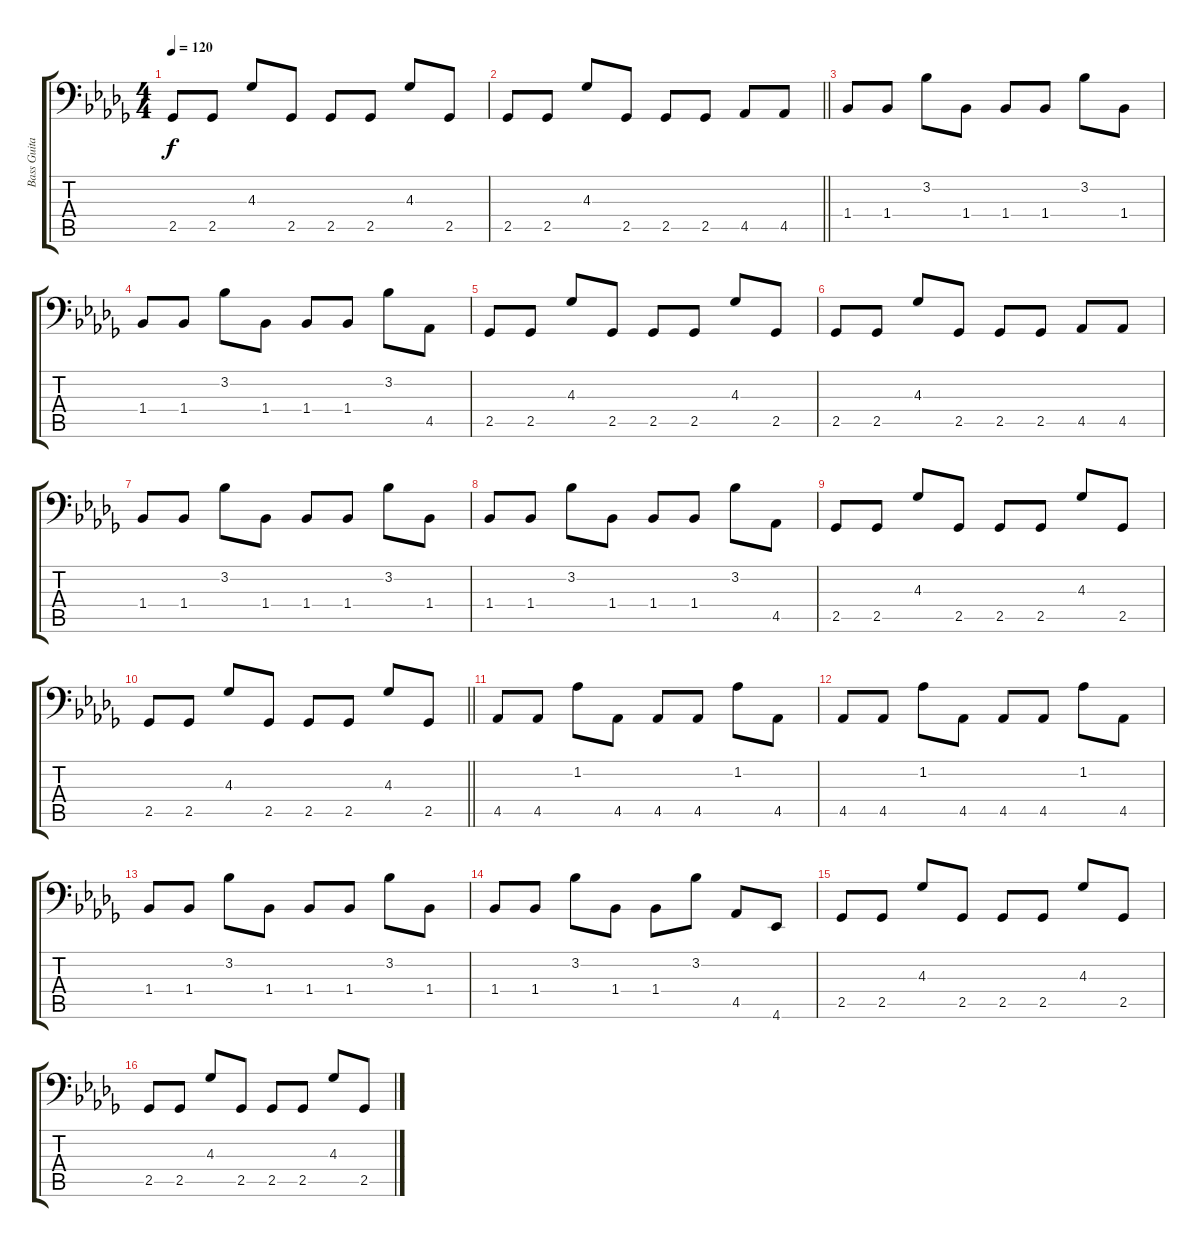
\track ("Bass Guitar" "Bass Guita") {instrument electricbassfinger}
\staff {score tabs}
\tuning (C3 G2 D2 A1 E1 B0) {hide}
\ts (4 4)
\tempo 120
\clef f4
\ks db
2.5.8{dy f} 2.5.8 4.3.8 2.5.8 2.5.8 2.5.8 4.3.8 2.5.8 |
\barLineRight lightlight
2.5.8 2.5.8 4.3.8 2.5.8 2.5.8 2.5.8 4.5.8 4.5.8 |
1.4.8 1.4.8 3.2.8 1.4.8 1.4.8 1.4.8 3.2.8 1.4.8 |
1.4.8 1.4.8 3.2.8 1.4.8 1.4.8 1.4.8 3.2.8 4.5.8 |
2.5.8 2.5.8 4.3.8 2.5.8 2.5.8 2.5.8 4.3.8 2.5.8 |
2.5.8 2.5.8 4.3.8 2.5.8 2.5.8 2.5.8 4.5.8 4.5.8 |
1.4.8 1.4.8 3.2.8 1.4.8 1.4.8 1.4.8 3.2.8 1.4.8 |
1.4.8 1.4.8 3.2.8 1.4.8 1.4.8 1.4.8 3.2.8 4.5.8 |
2.5.8 2.5.8 4.3.8 2.5.8 2.5.8 2.5.8 4.3.8 2.5.8 |
\barLineRight lightlight
2.5.8 2.5.8 4.3.8 2.5.8 2.5.8 2.5.8 4.3.8 2.5.8 |
4.5.8 4.5.8 1.2.8 4.5.8 4.5.8 4.5.8 1.2.8 4.5.8 |
4.5.8 4.5.8 1.2.8 4.5.8 4.5.8 4.5.8 1.2.8 4.5.8 |
1.4.8 1.4.8 3.2.8 1.4.8 1.4.8 1.4.8 3.2.8 1.4.8 |
1.4.8 1.4.8 3.2.8 1.4.8 1.4.8 3.2.8 4.5.8 4.6.8 |
2.5.8 2.5.8 4.3.8 2.5.8 2.5.8 2.5.8 4.3.8 2.5.8 |
2.5.8 2.5.8 4.3.8 2.5.8 2.5.8 2.5.8 4.3.8 2.5.8
